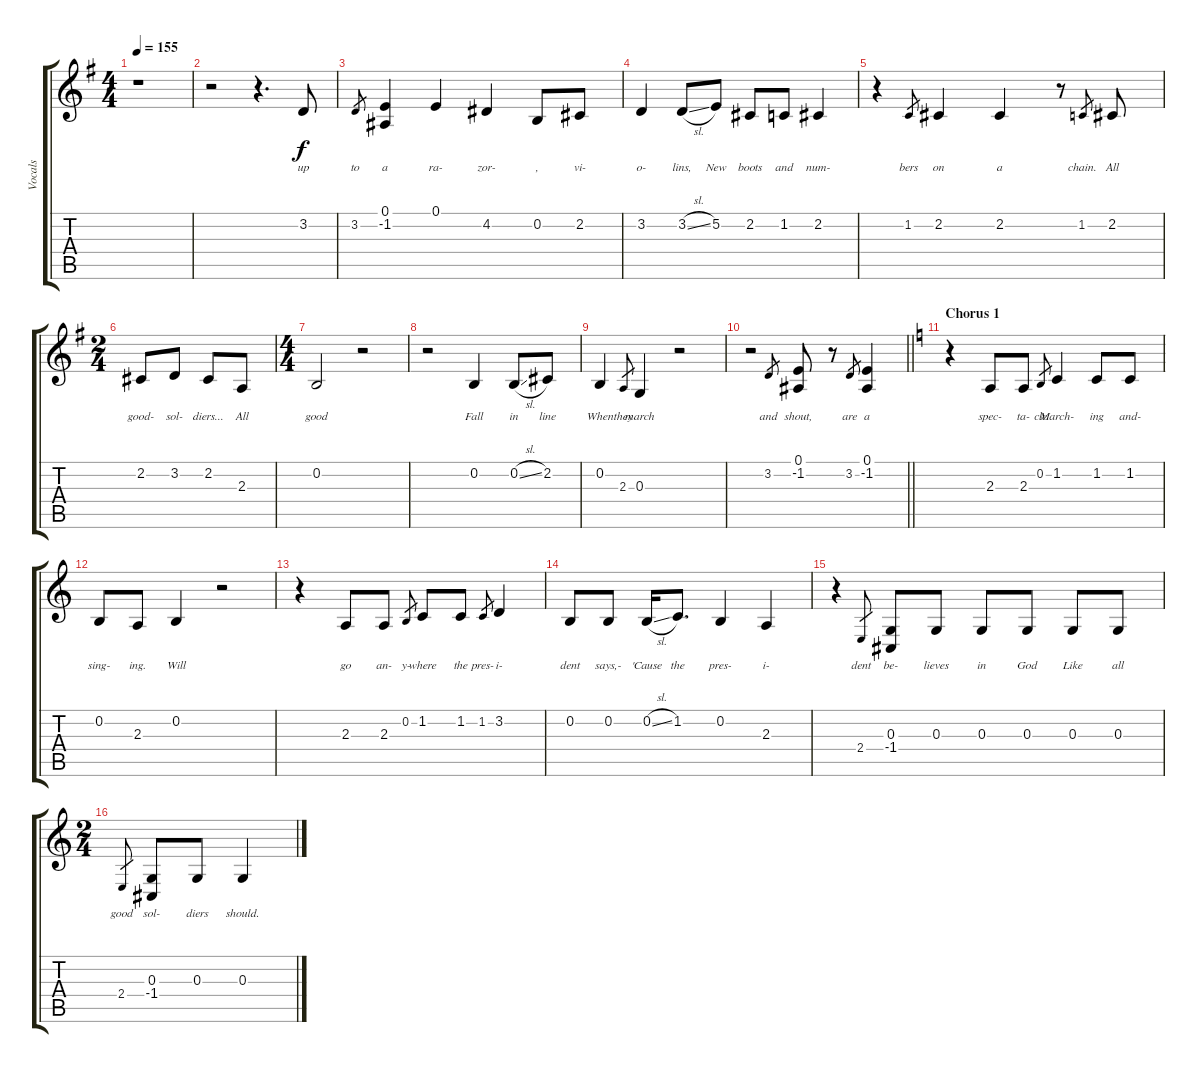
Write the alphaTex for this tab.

\track ("Vocals" "Vocals") {instrument bassoon}
\staff {score tabs}
\tuning (E4 B3 G3 D3 A2 E2) {hide}
\ts (4 4)
\tempo 155
\clef g2
\ks eminor
r.1{dy f} |
r.2 r.4{d} 3.2.8{lyrics (0 "up") lyrics (1 "") lyrics (2 "") lyrics (3 "") lyrics (4 "")} |
3.2.8{lyrics (0 "to") lyrics (1 "") lyrics (2 "") lyrics (3 "") lyrics (4 "") gr} (0.1 -1.2).4{lyrics (0 "a") lyrics (1 "") lyrics (2 "") lyrics (3 "") lyrics (4 "")} 0.1.4{lyrics (0 "ra-") lyrics (1 "") lyrics (2 "") lyrics (3 "") lyrics (4 "")} 4.2.4{lyrics (0 "zor-") lyrics (1 "") lyrics (2 "") lyrics (3 "") lyrics (4 "")} 0.2.8{lyrics (0 ",") lyrics (1 "") lyrics (2 "") lyrics (3 "") lyrics (4 "")} 2.2.8{lyrics (0 "vi-") lyrics (1 "") lyrics (2 "") lyrics (3 "") lyrics (4 "")} |
3.2.4{lyrics (0 "o-") lyrics (1 "") lyrics (2 "") lyrics (3 "") lyrics (4 "")} 3.2{sl}.8{lyrics (0 "lins,") lyrics (1 "") lyrics (2 "") lyrics (3 "") lyrics (4 "")} 5.2.8{lyrics (0 "New") lyrics (1 "") lyrics (2 "") lyrics (3 "") lyrics (4 "")} 2.2.8{lyrics (0 "boots") lyrics (1 "") lyrics (2 "") lyrics (3 "") lyrics (4 "")} 1.2.8{lyrics (0 "and") lyrics (1 "") lyrics (2 "") lyrics (3 "") lyrics (4 "")} 2.2.4{lyrics (0 "num-") lyrics (1 "") lyrics (2 "") lyrics (3 "") lyrics (4 "")} |
r.4 1.2.8{lyrics (0 "bers") lyrics (1 "") lyrics (2 "") lyrics (3 "") lyrics (4 "") gr} 2.2.4{lyrics (0 "on") lyrics (1 "") lyrics (2 "") lyrics (3 "") lyrics (4 "")} 2.2.4{lyrics (0 "a") lyrics (1 "") lyrics (2 "") lyrics (3 "") lyrics (4 "")} r.8 1.2.8{lyrics (0 "chain.") lyrics (1 "") lyrics (2 "") lyrics (3 "") lyrics (4 "") gr} 2.2.8{lyrics (0 "All") lyrics (1 "") lyrics (2 "") lyrics (3 "") lyrics (4 "")} |
\ts (2 4)
2.2.8{lyrics (0 "good-") lyrics (1 "") lyrics (2 "") lyrics (3 "") lyrics (4 "")} 3.2.8{lyrics (0 "sol-") lyrics (1 "") lyrics (2 "") lyrics (3 "") lyrics (4 "")} 2.2.8{lyrics (0 "diers...") lyrics (1 "") lyrics (2 "") lyrics (3 "") lyrics (4 "")} 2.3.8{lyrics (0 "All") lyrics (1 "") lyrics (2 "") lyrics (3 "") lyrics (4 "")} |
\ts (4 4)
0.2.2{lyrics (0 "good") lyrics (1 "") lyrics (2 "") lyrics (3 "") lyrics (4 "")} r.2 |
r.2 0.2.4{lyrics (0 "Fall") lyrics (1 "") lyrics (2 "") lyrics (3 "") lyrics (4 "")} 0.2{sl}.8{lyrics (0 "in") lyrics (1 "") lyrics (2 "") lyrics (3 "") lyrics (4 "")} 2.2.8{lyrics (0 "line") lyrics (1 "") lyrics (2 "") lyrics (3 "") lyrics (4 "")} |
0.2.4{lyrics (0 "When") lyrics (1 "") lyrics (2 "") lyrics (3 "") lyrics (4 "")} 2.3.8{lyrics (0 "they") lyrics (1 "") lyrics (2 "") lyrics (3 "") lyrics (4 "") gr} 0.3.4{lyrics (0 "march") lyrics (1 "") lyrics (2 "") lyrics (3 "") lyrics (4 "")} r.2 |
\barLineRight lightlight
r.2 3.2.8{lyrics (0 "and") lyrics (1 "") lyrics (2 "") lyrics (3 "") lyrics (4 "") gr} (0.1 -1.2).8{lyrics (0 "shout,") lyrics (1 "") lyrics (2 "") lyrics (3 "") lyrics (4 "")} r.8 3.2.8{lyrics (0 "are") lyrics (1 "") lyrics (2 "") lyrics (3 "") lyrics (4 "") gr} (0.1 -1.2).4{lyrics (0 "a") lyrics (1 "") lyrics (2 "") lyrics (3 "") lyrics (4 "")} |
\section ("" "Chorus 1")
\ks aminor
r.4 2.3.8{lyrics (0 "spec-") lyrics (1 "") lyrics (2 "") lyrics (3 "") lyrics (4 "")} 2.3.8{lyrics (0 "ta-") lyrics (1 "") lyrics (2 "") lyrics (3 "") lyrics (4 "")} 0.2.8{lyrics (0 "cle") lyrics (1 "") lyrics (2 "") lyrics (3 "") lyrics (4 "") gr} 1.2.4{lyrics (0 "March-") lyrics (1 "") lyrics (2 "") lyrics (3 "") lyrics (4 "")} 1.2.8{lyrics (0 "ing") lyrics (1 "") lyrics (2 "") lyrics (3 "") lyrics (4 "")} 1.2.8{lyrics (0 "and-") lyrics (1 "") lyrics (2 "") lyrics (3 "") lyrics (4 "")} |
0.2.8{lyrics (0 "sing-") lyrics (1 "") lyrics (2 "") lyrics (3 "") lyrics (4 "")} 2.3.8{lyrics (0 "ing.") lyrics (1 "") lyrics (2 "") lyrics (3 "") lyrics (4 "")} 0.2.4{lyrics (0 "Will") lyrics (1 "") lyrics (2 "") lyrics (3 "") lyrics (4 "")} r.2 |
r.4 2.3.8{lyrics (0 "go") lyrics (1 "") lyrics (2 "") lyrics (3 "") lyrics (4 "")} 2.3.8{lyrics (0 "an-") lyrics (1 "") lyrics (2 "") lyrics (3 "") lyrics (4 "")} 0.2.8{lyrics (0 "y-") lyrics (1 "") lyrics (2 "") lyrics (3 "") lyrics (4 "") gr} 1.2.8{lyrics (0 "where") lyrics (1 "") lyrics (2 "") lyrics (3 "") lyrics (4 "")} 1.2.8{lyrics (0 "the") lyrics (1 "") lyrics (2 "") lyrics (3 "") lyrics (4 "")} 1.2.8{lyrics (0 "pres-") lyrics (1 "") lyrics (2 "") lyrics (3 "") lyrics (4 "") gr} 3.2.4{lyrics (0 "i-") lyrics (1 "") lyrics (2 "") lyrics (3 "") lyrics (4 "")} |
0.2.8{lyrics (0 "dent") lyrics (1 "") lyrics (2 "") lyrics (3 "") lyrics (4 "")} 0.2.8{lyrics (0 "says,-") lyrics (1 "") lyrics (2 "") lyrics (3 "") lyrics (4 "")} 0.2{sl}.16{lyrics (0 "'Cause") lyrics (1 "") lyrics (2 "") lyrics (3 "") lyrics (4 "")} 1.2.8{d lyrics (0 "the") lyrics (1 "") lyrics (2 "") lyrics (3 "") lyrics (4 "")} 0.2.4{lyrics (0 "pres-") lyrics (1 "") lyrics (2 "") lyrics (3 "") lyrics (4 "")} 2.3.4{lyrics (0 "i-") lyrics (1 "") lyrics (2 "") lyrics (3 "") lyrics (4 "")} |
r.4 2.4.8{lyrics (0 "dent") lyrics (1 "") lyrics (2 "") lyrics (3 "") lyrics (4 "") gr} (0.3 -1.4).8{lyrics (0 "be-") lyrics (1 "") lyrics (2 "") lyrics (3 "") lyrics (4 "")} 0.3.8{lyrics (0 "lieves") lyrics (1 "") lyrics (2 "") lyrics (3 "") lyrics (4 "")} 0.3.8{lyrics (0 "in") lyrics (1 "") lyrics (2 "") lyrics (3 "") lyrics (4 "")} 0.3.8{lyrics (0 "God") lyrics (1 "") lyrics (2 "") lyrics (3 "") lyrics (4 "")} 0.3.8{lyrics (0 "Like") lyrics (1 "") lyrics (2 "") lyrics (3 "") lyrics (4 "")} 0.3.8{lyrics (0 "all") lyrics (1 "") lyrics (2 "") lyrics (3 "") lyrics (4 "")} |
\ts (2 4)
2.4.8{lyrics (0 "good") lyrics (1 "") lyrics (2 "") lyrics (3 "") lyrics (4 "") gr} (0.3 -1.4).8{lyrics (0 "sol-") lyrics (1 "") lyrics (2 "") lyrics (3 "") lyrics (4 "")} 0.3.8{lyrics (0 "diers") lyrics (1 "") lyrics (2 "") lyrics (3 "") lyrics (4 "")} 0.3.4{lyrics (0 "should.") lyrics (1 "") lyrics (2 "") lyrics (3 "") lyrics (4 "")}
